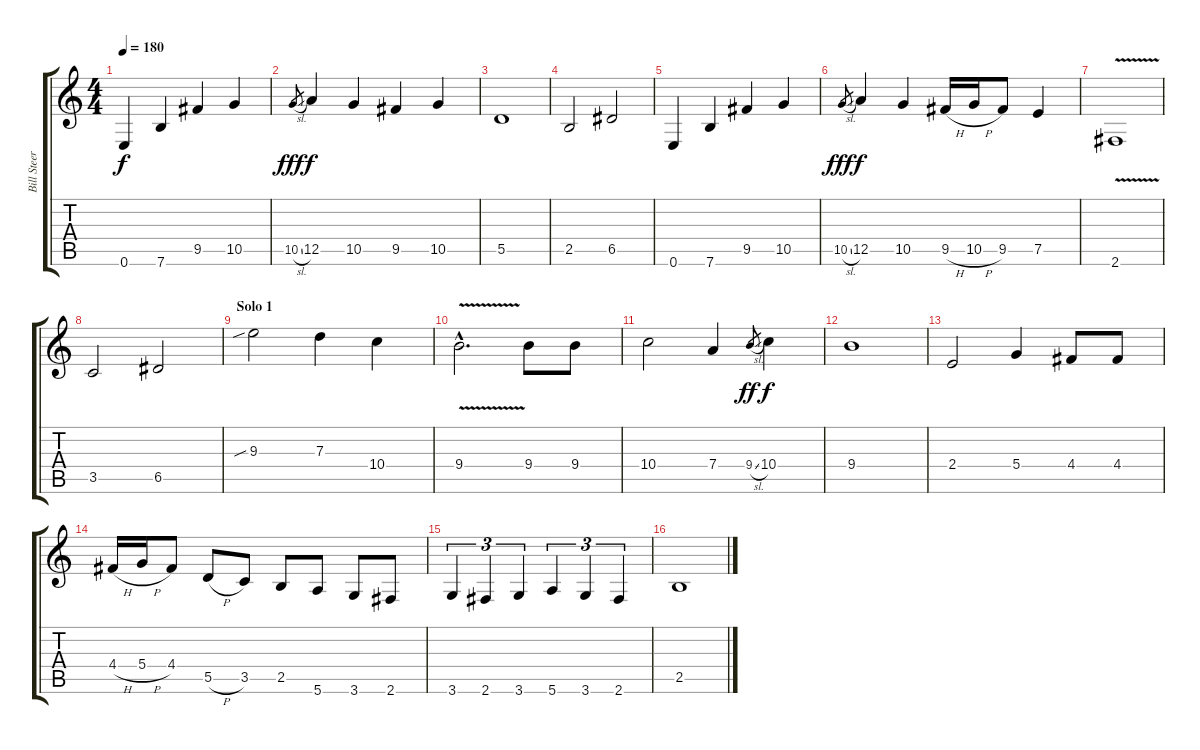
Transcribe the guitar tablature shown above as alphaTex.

\track ("Bill Steer" "Bill Steer") {instrument distortionguitar}
\staff {score tabs}
\tuning (E4 B3 G3 D3 A2 E2) {hide}
\ts (4 4)
\tempo 180
\clef g2
\ks c
0.6.4{dy f} 7.6.4 9.5.4 10.5.4 |
10.5{sl}.8{gr dy fff} 12.5.4{dy f} 10.5.4 9.5.4 10.5.4 |
5.5.1 |
2.5.2 6.5.2 |
0.6.4 7.6.4 9.5.4 10.5.4 |
10.5{sl}.8{gr dy fff} 12.5.4{dy f} 10.5.4 9.5{h}.16 10.5{h}.16 9.5.8 7.5.4 |
2.6{v}.1 |
3.5.2 6.5.2 |
\section ("" "Solo 1")
9.3{sib}.2 7.3.4 10.4.4 |
9.4{v hac}.2{d} 9.4.8 9.4.8 |
10.4.2 7.4.4 9.4{sl}.8{gr dy ff} 10.4.4{dy f} |
9.4.1 |
2.4.2 5.4.4 4.4.8 4.4.8 |
4.4{h}.16 5.4{h}.16 4.4.8 5.5{h}.8 3.5.8 2.5.8 5.6.8 3.6.8 2.6.8 |
3.6.4{tu (3 2)} 2.6.4{tu (3 2)} 3.6.4{tu (3 2)} 5.6.4{tu (3 2)} 3.6.4{tu (3 2)} 2.6.4{tu (3 2)} |
2.5.1
